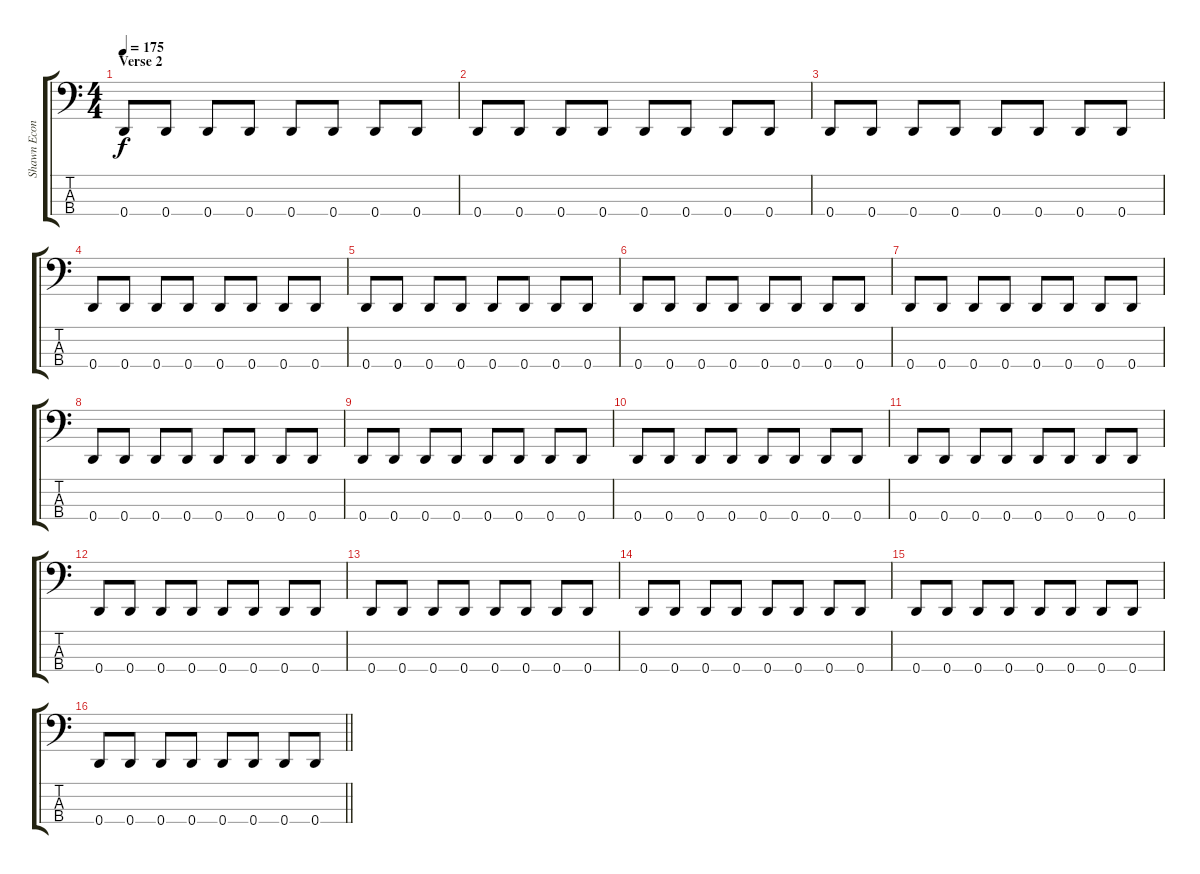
\track ("Shawn Economaki" "Shawn Econ") {instrument electricbasspick}
\staff {score tabs}
\tuning (G2 D2 A1 D1) {hide}
\ts (4 4)
\section ("" "Verse 2")
\tempo 175
\clef f4
\ks c
0.4.8{dy f} 0.4.8 0.4.8 0.4.8 0.4.8 0.4.8 0.4.8 0.4.8 |
0.4.8 0.4.8 0.4.8 0.4.8 0.4.8 0.4.8 0.4.8 0.4.8 |
0.4.8 0.4.8 0.4.8 0.4.8 0.4.8 0.4.8 0.4.8 0.4.8 |
0.4.8 0.4.8 0.4.8 0.4.8 0.4.8 0.4.8 0.4.8 0.4.8 |
0.4.8 0.4.8 0.4.8 0.4.8 0.4.8 0.4.8 0.4.8 0.4.8 |
0.4.8 0.4.8 0.4.8 0.4.8 0.4.8 0.4.8 0.4.8 0.4.8 |
0.4.8 0.4.8 0.4.8 0.4.8 0.4.8 0.4.8 0.4.8 0.4.8 |
0.4.8 0.4.8 0.4.8 0.4.8 0.4.8 0.4.8 0.4.8 0.4.8 |
0.4.8 0.4.8 0.4.8 0.4.8 0.4.8 0.4.8 0.4.8 0.4.8 |
0.4.8 0.4.8 0.4.8 0.4.8 0.4.8 0.4.8 0.4.8 0.4.8 |
0.4.8 0.4.8 0.4.8 0.4.8 0.4.8 0.4.8 0.4.8 0.4.8 |
0.4.8 0.4.8 0.4.8 0.4.8 0.4.8 0.4.8 0.4.8 0.4.8 |
0.4.8 0.4.8 0.4.8 0.4.8 0.4.8 0.4.8 0.4.8 0.4.8 |
0.4.8 0.4.8 0.4.8 0.4.8 0.4.8 0.4.8 0.4.8 0.4.8 |
0.4.8 0.4.8 0.4.8 0.4.8 0.4.8 0.4.8 0.4.8 0.4.8 |
\barLineRight lightlight
0.4.8 0.4.8 0.4.8 0.4.8 0.4.8 0.4.8 0.4.8 0.4.8
